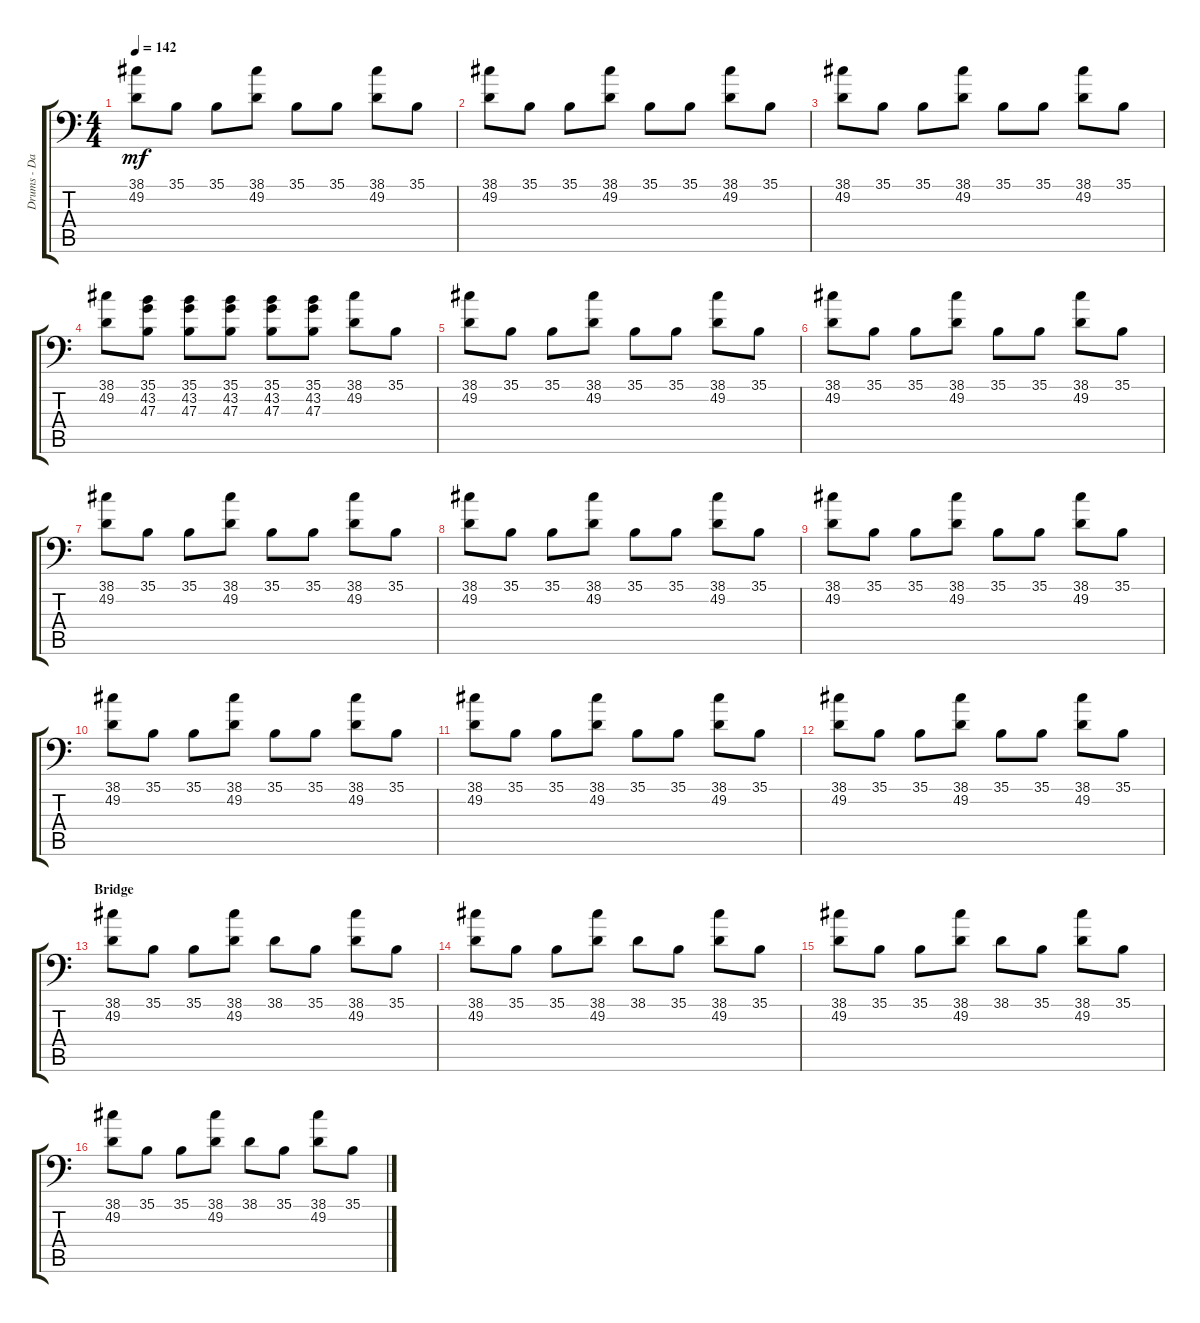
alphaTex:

\track ("Drums - Dan Flint" "Drums - Da") {instrument acousticgrandpiano}
\staff {score tabs}
\tuning (C-1 C-1 C-1 C-1 C-1 C-1) {hide}
\ts (4 4)
\tempo 142
\clef f4
\ks c
(38.1 49.2).8{dy mf} 35.1.8 35.1.8 (38.1 49.2).8 35.1.8 35.1.8 (38.1 49.2).8 35.1.8 |
(38.1 49.2).8 35.1.8 35.1.8 (38.1 49.2).8 35.1.8 35.1.8 (38.1 49.2).8 35.1.8 |
(38.1 49.2).8 35.1.8 35.1.8 (38.1 49.2).8 35.1.8 35.1.8 (38.1 49.2).8 35.1.8 |
(38.1 49.2).8 (35.1 43.2 47.3).8 (35.1 43.2 47.3).8 (35.1 43.2 47.3).8 (35.1 43.2 47.3).8 (35.1 43.2 47.3).8 (38.1 49.2).8 35.1.8 |
(38.1 49.2).8 35.1.8 35.1.8 (38.1 49.2).8 35.1.8 35.1.8 (38.1 49.2).8 35.1.8 |
(38.1 49.2).8 35.1.8 35.1.8 (38.1 49.2).8 35.1.8 35.1.8 (38.1 49.2).8 35.1.8 |
(38.1 49.2).8 35.1.8 35.1.8 (38.1 49.2).8 35.1.8 35.1.8 (38.1 49.2).8 35.1.8 |
(38.1 49.2).8 35.1.8 35.1.8 (38.1 49.2).8 35.1.8 35.1.8 (38.1 49.2).8 35.1.8 |
(38.1 49.2).8 35.1.8 35.1.8 (38.1 49.2).8 35.1.8 35.1.8 (38.1 49.2).8 35.1.8 |
(38.1 49.2).8 35.1.8 35.1.8 (38.1 49.2).8 35.1.8 35.1.8 (38.1 49.2).8 35.1.8 |
(38.1 49.2).8 35.1.8 35.1.8 (38.1 49.2).8 35.1.8 35.1.8 (38.1 49.2).8 35.1.8 |
(38.1 49.2).8 35.1.8 35.1.8 (38.1 49.2).8 35.1.8 35.1.8 (38.1 49.2).8 35.1.8 |
\section ("" "Bridge")
(38.1 49.2).8 35.1.8 35.1.8 (38.1 49.2).8 38.1.8 35.1.8 (38.1 49.2).8 35.1.8 |
(38.1 49.2).8 35.1.8 35.1.8 (38.1 49.2).8 38.1.8 35.1.8 (38.1 49.2).8 35.1.8 |
(38.1 49.2).8 35.1.8 35.1.8 (38.1 49.2).8 38.1.8 35.1.8 (38.1 49.2).8 35.1.8 |
(38.1 49.2).8 35.1.8 35.1.8 (38.1 49.2).8 38.1.8 35.1.8 (38.1 49.2).8 35.1.8
